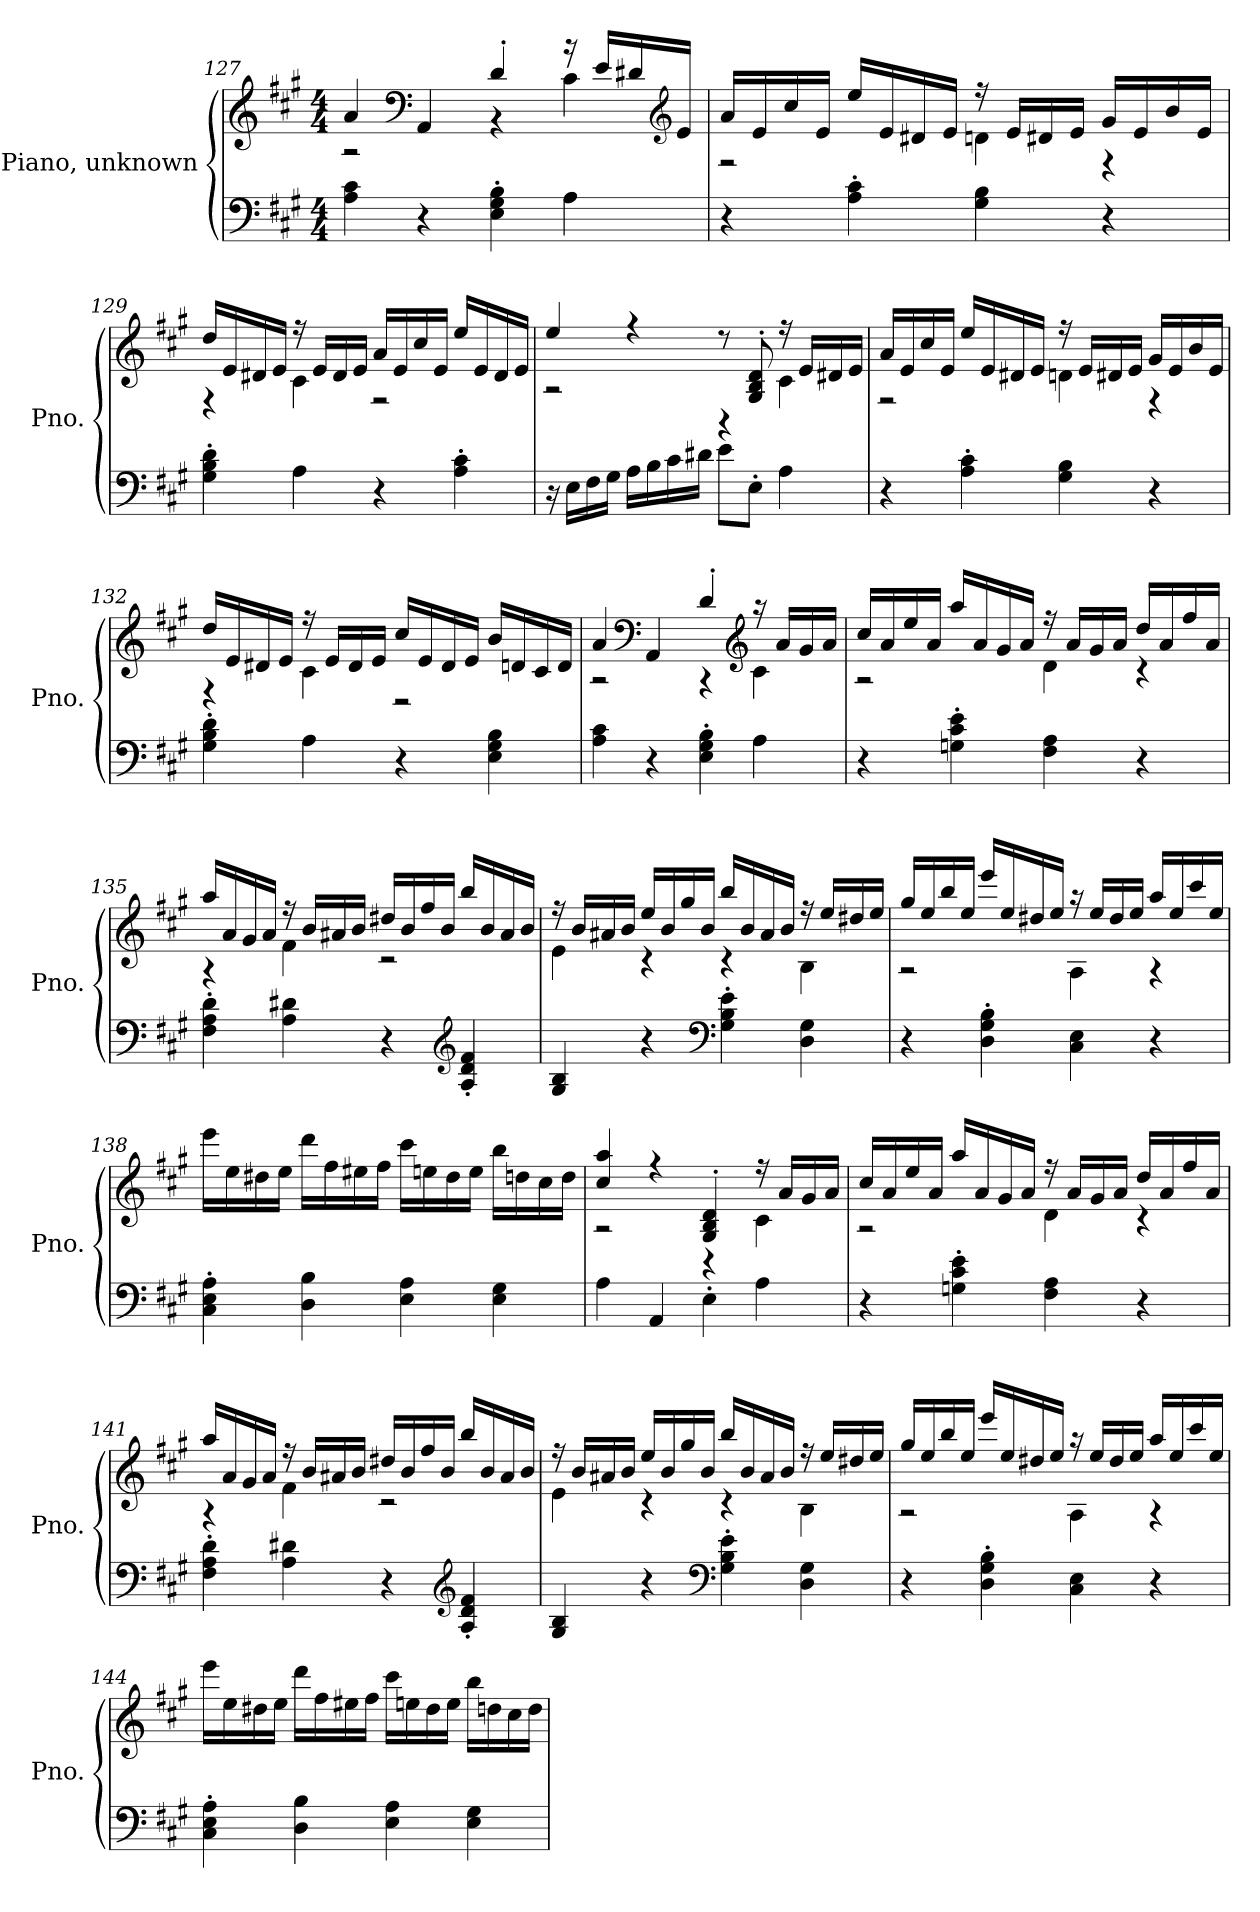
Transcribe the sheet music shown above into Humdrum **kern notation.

**kern	**kern
*part1	*part1
*staff2	*staff1
*I"Piano, unknown	*
*I'Pno.	*
*clefF4	*clefG2
*k[f#c#g#]	*k[f#c#g#]
*M4/4	*M4/4
=127	=127
*	*^
4A\ 4c#\	4a/	2r
*	*clefF4	*
4r	4AA/	.
4E\' 4G#\' 4B\'	4d'/	4r
4A\	16r	4c#\
.	16e/LL	.
.	16d#X/	.
*	*clefG2	*
.	16e/JJ	.
!!LO:PB:g=z	!!
=128	=128	=128
4r	16a/LL	2r
.	16e/	.
.	16cc#/	.
.	16e/JJ	.
4A\' 4c#\'	16ee/LL	.
.	16e/	.
.	16d#X/	.
.	16e/JJ	.
4G#\ 4B\	16r	4dn\
.	16e/LL	.
.	16d#X/	.
.	16e/JJ	.
4r	16g#/LL	4r
.	16e/	.
.	16b/	.
.	16e/JJ	.
=129	=129	=129
4G#\' 4B\' 4d\'	16dd/LL	4r
.	16e/	.
.	16d#X/	.
.	16e/JJ	.
4A\	16r	4c#\
.	16e/LL	.
.	16d#/	.
.	16e/JJ	.
4r	16a/LL	2r
.	16e/	.
.	16cc#/	.
.	16e/JJ	.
4A\' 4c#\'	16ee/LL	.
.	16e/	.
.	16d#/	.
.	16e/JJ	.
!!LO:LB:g=z	!!
=130	=130	=130
16r	4ee/	2r
16E\LL	.	.
16F#\	.	.
16G#\JJ	.	.
16A\LL	4r	.
16B\	.	.
16c#\	.	.
16d#X\JJ	.	.
8e\L	8r	4r
8E'\J	8G#/' 8B/' 8d/'	.
4A\	16r	4c#\
.	16e/LL	.
.	16d#X/	.
.	16e/JJ	.
=131	=131	=131
4r	16a/LL	2r
.	16e/	.
.	16cc#/	.
.	16e/JJ	.
4A\' 4c#\'	16ee/LL	.
.	16e/	.
.	16d#X/	.
.	16e/JJ	.
4G#\ 4B\	16r	4dn\
.	16e/LL	.
.	16d#X/	.
.	16e/JJ	.
4r	16g#/LL	4r
.	16e/	.
.	16b/	.
.	16e/JJ	.
!!LO:LB:g=z	!!
=132	=132	=132
4G#\' 4B\' 4d\'	16dd/LL	4r
.	16e/	.
.	16d#X/	.
.	16e/JJ	.
4A\	16r	4c#\
.	16e/LL	.
.	16d#/	.
.	16e/JJ	.
4r	16cc#/LL	2r
.	16e/	.
.	16d#/	.
.	16e/JJ	.
4E\ 4G#\ 4B\	16b/LL	.
.	16dn/	.
.	16c#/	.
.	16d/JJ	.
=133	=133	=133
4A\ 4c#\	4a/	2r
*	*clefF4	*
4r	4AA/	.
4E\' 4G#\' 4B\'	4d'/	4r
*	*clefG2	*
4A\	16r	4c#\
.	16a/LL	.
.	16g#/	.
.	16a/JJ	.
=134	=134	=134
4r	16cc#/LL	2r
.	16a/	.
.	16ee/	.
.	16a/JJ	.
4Gn\' 4c#\' 4e\'	16aa/LL	.
.	16a/	.
.	16g#/	.
.	16a/JJ	.
4F#\ 4A\	16r	4d\
.	16a/LL	.
.	16g#/	.
.	16a/JJ	.
4r	16dd/LL	4r
.	16a/	.
.	16ff#/	.
.	16a/JJ	.
!!LO:LB:g=z	!!
=135	=135	=135
4F#\' 4A\' 4d\'	16aa/LL	4r
.	16a/	.
.	16g#/	.
.	16a/JJ	.
4A\ 4d#X\	16r	4f#\
.	16b/LL	.
.	16a#X/	.
.	16b/JJ	.
4r	16dd#X/LL	2r
.	16b/	.
.	16ff#/	.
.	16b/JJ	.
*clefG2	*	*
4A/' 4d#/' 4f#/'	16bb/LL	.
.	16b/	.
.	16a#/	.
.	16b/JJ	.
=136	=136	=136
4G#/ 4B/	16r	4e\
.	16b/LL	.
.	16a#X/	.
.	16b/JJ	.
4r	16ee/LL	4r
.	16b/	.
.	16gg#/	.
.	16b/JJ	.
*clefF4	*	*
4G#\' 4B\' 4e\'	16bb/LL	4r
.	16b/	.
.	16a#/	.
.	16b/JJ	.
4D\ 4G#\	16r	4B\
.	16ee/LL	.
.	16dd#X/	.
.	16ee/JJ	.
!!LO:LB:g=z	!!
=137	=137	=137
4r	16gg#/LL	2r
.	16ee/	.
.	16bb/	.
.	16ee/JJ	.
4D\' 4G#\' 4B\'	16eee/LL	.
.	16ee/	.
.	16dd#X/	.
.	16ee/JJ	.
4C#\ 4E\	16r	4A\
.	16ee/LL	.
.	16dd#/	.
.	16ee/JJ	.
4r	16aa/LL	4r
.	16ee/	.
.	16ccc#/	.
.	16ee/JJ	.
*	*v	*v
=138	=138
4C#\' 4E\' 4A\'	16eee\LL
.	16ee\
.	16dd#X\
.	16ee\JJ
4D\ 4B\	16ddd\LL
.	16ff#\
.	16ee#X\
.	16ff#\JJ
4E\ 4A\	16ccc#\LL
.	16een\
.	16dd#\
.	16ee\JJ
4E\ 4G#\	16bb\LL
.	16ddn\
.	16cc#\
.	16dd\JJ
=139	=139
*	*^
4A\	4cc#/ 4aa/	2r
4AA/	4r	.
4E'\	4G#/' 4B/' 4d/'	4r
4A\	16r	4c#\
.	16a/LL	.
.	16g#/	.
.	16a/JJ	.
!!LO:LB:g=z	!!
=140	=140	=140
4r	16cc#/LL	2r
.	16a/	.
.	16ee/	.
.	16a/JJ	.
4Gn\' 4c#\' 4e\'	16aa/LL	.
.	16a/	.
.	16g#/	.
.	16a/JJ	.
4F#\ 4A\	16r	4d\
.	16a/LL	.
.	16g#/	.
.	16a/JJ	.
4r	16dd/LL	4r
.	16a/	.
.	16ff#/	.
.	16a/JJ	.
=141	=141	=141
4F#\' 4A\' 4d\'	16aa/LL	4r
.	16a/	.
.	16g#/	.
.	16a/JJ	.
4A\ 4d#X\	16r	4f#\
.	16b/LL	.
.	16a#X/	.
.	16b/JJ	.
4r	16dd#X/LL	2r
.	16b/	.
.	16ff#/	.
.	16b/JJ	.
*clefG2	*	*
4A/' 4d#/' 4f#/'	16bb/LL	.
.	16b/	.
.	16a#/	.
.	16b/JJ	.
!!LO:PB:g=z	!!
=142	=142	=142
4G#/ 4B/	16r	4e\
.	16b/LL	.
.	16a#X/	.
.	16b/JJ	.
4r	16ee/LL	4r
.	16b/	.
.	16gg#/	.
.	16b/JJ	.
*clefF4	*	*
4G#\' 4B\' 4e\'	16bb/LL	4r
.	16b/	.
.	16a#/	.
.	16b/JJ	.
4D\ 4G#\	16r	4B\
.	16ee/LL	.
.	16dd#X/	.
.	16ee/JJ	.
=143	=143	=143
4r	16gg#/LL	2r
.	16ee/	.
.	16bb/	.
.	16ee/JJ	.
4D\' 4G#\' 4B\'	16eee/LL	.
.	16ee/	.
.	16dd#X/	.
.	16ee/JJ	.
4C#\ 4E\	16r	4A\
.	16ee/LL	.
.	16dd#/	.
.	16ee/JJ	.
4r	16aa/LL	4r
.	16ee/	.
.	16ccc#/	.
.	16ee/JJ	.
*	*v	*v
!!LO:LB:g=z
=144	=144
4C#\' 4E\' 4A\'	16eee\LL
.	16ee\
.	16dd#X\
.	16ee\JJ
4D\ 4B\	16ddd\LL
.	16ff#\
.	16ee#X\
.	16ff#\JJ
4E\ 4A\	16ccc#\LL
.	16een\
.	16dd#\
.	16ee\JJ
4E\ 4G#\	16bb\LL
.	16ddn\
.	16cc#\
.	16dd\JJ
=	=
*-	*-
